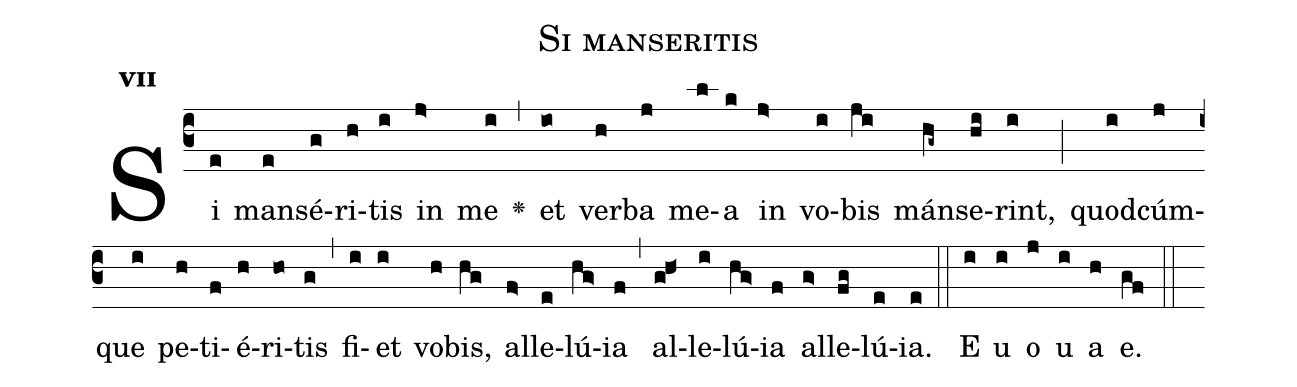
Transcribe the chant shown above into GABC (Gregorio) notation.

name:Si manseritis;
office-part:Antiphona;
mode:7;
%%
initial-style: 1;
name: Si manseritis
book: Antiphonae & Responsoria/Tomus II, p. 215;
occasion: Hebdomada V Paschae Feria IV;
office-part: Vesperae Ant E;
user-notes: ;
commentary: ;
annotation: 7a;
centering-scheme: english;
fontsize: 12;
font: OFLSortsMillGoudy;
height: 11;
width: 4.5;
%%
(c3)Si(e) man(e)sé(g)ri(h)tis(i) in(j>) me(i) <v>\greheightstar</v>(,) et(io) ver(h)ba(j) me(l)a(k) in(j>) vo(i)bis(ji) mán(hg~)se(hi)rint,(i) (;) quod(i)cúm(j)que(i) pe(h)ti(f)é(h)ri(ho)tis(g) (,) fi(i)et(i) vo(h)bis,(hg) al(f>)le(e)lú(hg>)ia(f) (,) al(gh<)le(i)lú(hg>)ia(f) al(g>)le(fg)lú(e)ia.(e) (::)
E(i) u(i) o(j) u(i) a(h) e.(gf) (::)
